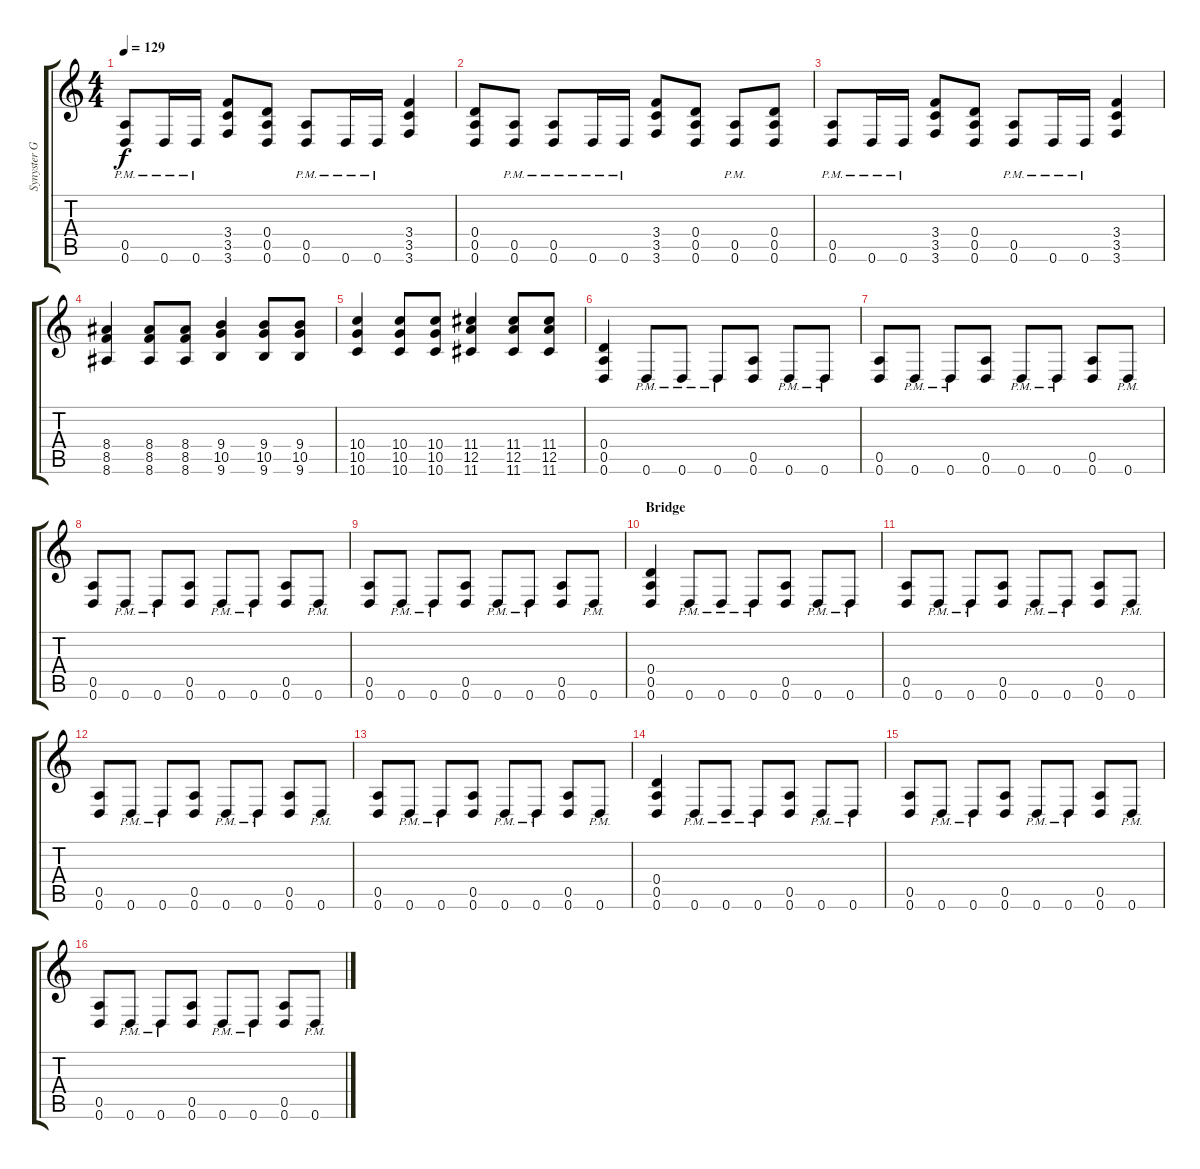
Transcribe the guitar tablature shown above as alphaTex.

\track ("Synyster Gates (Rhythm)" "Synyster G") {instrument distortionguitar}
\staff {score tabs}
\tuning (E4 B3 G3 D3 A2 D2) {hide}
\ts (4 4)
\tempo 129
\clef g2
\ks c
(0.5{pm} 0.6{pm}).8{dy f} 0.6{pm}.16 0.6{pm}.16 (3.4 3.5 3.6).8 (0.4 0.5 0.6).8 (0.5{pm} 0.6{pm}).8 0.6{pm}.16 0.6{pm}.16 (3.4 3.5 3.6).4 |
(0.4 0.5 0.6).8 (0.5{pm} 0.6{pm}).8 (0.5{pm} 0.6{pm}).8 0.6{pm}.16 0.6{pm}.16 (3.4 3.5 3.6).8 (0.4 0.5 0.6).8 (0.5{pm} 0.6{pm}).8 (0.4 0.5 0.6).8 |
(0.5{pm} 0.6{pm}).8 0.6{pm}.16 0.6{pm}.16 (3.4 3.5 3.6).8 (0.4 0.5 0.6).8 (0.5{pm} 0.6{pm}).8 0.6{pm}.16 0.6{pm}.16 (3.4 3.5 3.6).4 |
(8.4 8.5 8.6).4 (8.4 8.5 8.6).8 (8.4 8.5 8.6).8 (9.4 10.5 9.6).4 (9.4 10.5 9.6).8 (9.4 10.5 9.6).8 |
(10.4 10.5 10.6).4 (10.4 10.5 10.6).8 (10.4 10.5 10.6).8 (11.4 12.5 11.6).4 (11.4 12.5 11.6).8 (11.4 12.5 11.6).8 |
(0.4 0.5 0.6).4 0.6{pm}.8 0.6{pm}.8 0.6{pm}.8 (0.5 0.6).8 0.6{pm}.8 0.6{pm}.8 |
(0.5 0.6).8 0.6{pm}.8 0.6{pm}.8 (0.5 0.6).8 0.6{pm}.8 0.6{pm}.8 (0.5 0.6).8 0.6{pm}.8 |
(0.5 0.6).8 0.6{pm}.8 0.6{pm}.8 (0.5 0.6).8 0.6{pm}.8 0.6{pm}.8 (0.5 0.6).8 0.6{pm}.8 |
(0.5 0.6).8 0.6{pm}.8 0.6{pm}.8 (0.5 0.6).8 0.6{pm}.8 0.6{pm}.8 (0.5 0.6).8 0.6{pm}.8 |
\section ("" "Bridge")
(0.4 0.5 0.6).4 0.6{pm}.8 0.6{pm}.8 0.6{pm}.8 (0.5 0.6).8 0.6{pm}.8 0.6{pm}.8 |
(0.5 0.6).8 0.6{pm}.8 0.6{pm}.8 (0.5 0.6).8 0.6{pm}.8 0.6{pm}.8 (0.5 0.6).8 0.6{pm}.8 |
(0.5 0.6).8 0.6{pm}.8 0.6{pm}.8 (0.5 0.6).8 0.6{pm}.8 0.6{pm}.8 (0.5 0.6).8 0.6{pm}.8 |
(0.5 0.6).8 0.6{pm}.8 0.6{pm}.8 (0.5 0.6).8 0.6{pm}.8 0.6{pm}.8 (0.5 0.6).8 0.6{pm}.8 |
(0.4 0.5 0.6).4 0.6{pm}.8 0.6{pm}.8 0.6{pm}.8 (0.5 0.6).8 0.6{pm}.8 0.6{pm}.8 |
(0.5 0.6).8 0.6{pm}.8 0.6{pm}.8 (0.5 0.6).8 0.6{pm}.8 0.6{pm}.8 (0.5 0.6).8 0.6{pm}.8 |
(0.5 0.6).8 0.6{pm}.8 0.6{pm}.8 (0.5 0.6).8 0.6{pm}.8 0.6{pm}.8 (0.5 0.6).8 0.6{pm}.8
